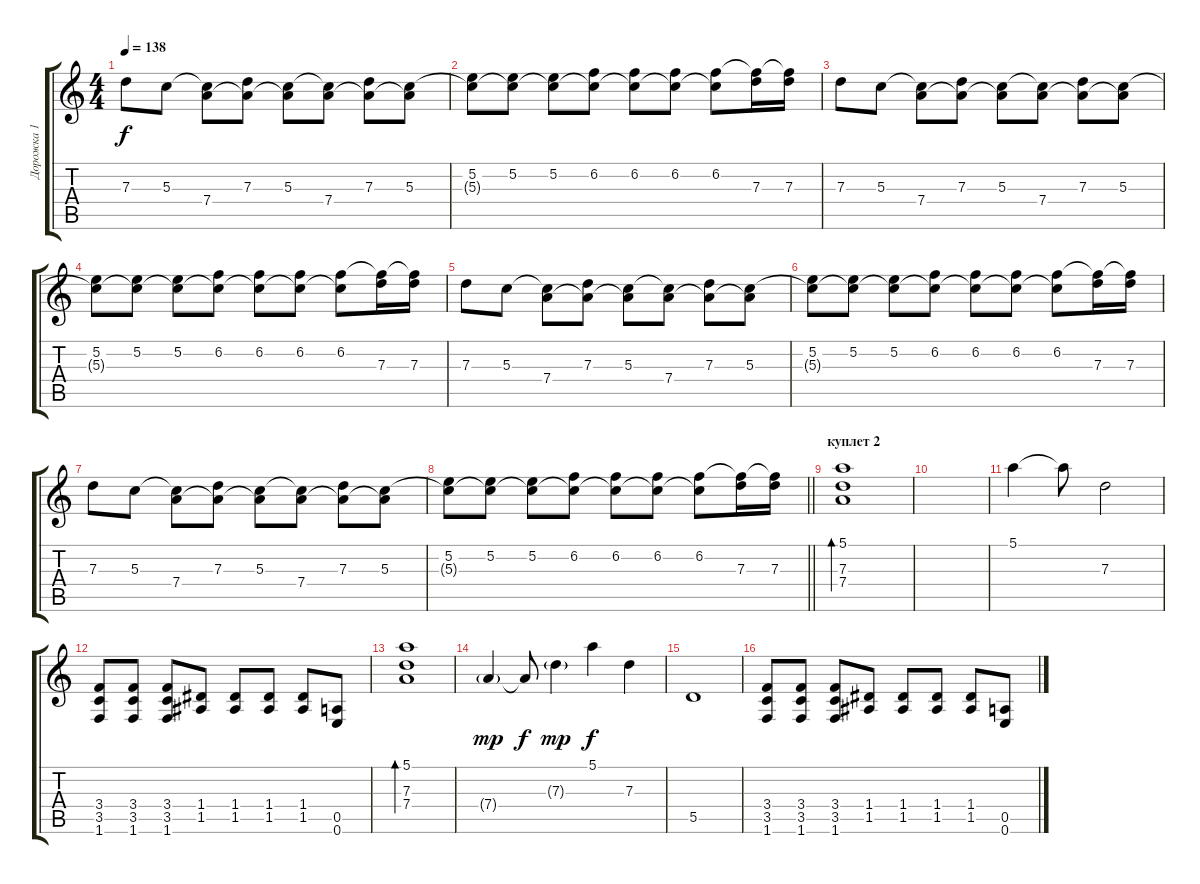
\track ("Дорожка 1" "Дорожка 1") {instrument acousticguitarsteel}
\staff {score tabs}
\tuning (E4 B3 G3 D3 A2 E2) {hide}
\ts (4 4)
\tempo 138
\clef g2
\ks c
7.3.8{dy f} 5.3.8 (5.3{t} 7.4).8 (7.3 7.4{t}).8 (5.3 7.4{t}).8 (5.3{t} 7.4).8 (7.3 7.4{t}).8 (5.3 7.4{t}).8 |
(5.2 5.3{t}).8 (5.2 5.3{t}).8 (5.2 5.3{t}).8 (6.2 5.3{t}).8 (6.2 5.3{t}).8 (6.2 5.3{t}).8 (6.2 5.3{t}).8 (6.2{t} 7.3).16 (6.2{t} 7.3).16 |
7.3.8 5.3.8 (5.3{t} 7.4).8 (7.3 7.4{t}).8 (5.3 7.4{t}).8 (5.3{t} 7.4).8 (7.3 7.4{t}).8 (5.3 7.4{t}).8 |
(5.2 5.3{t}).8 (5.2 5.3{t}).8 (5.2 5.3{t}).8 (6.2 5.3{t}).8 (6.2 5.3{t}).8 (6.2 5.3{t}).8 (6.2 5.3{t}).8 (6.2{t} 7.3).16 (6.2{t} 7.3).16 |
7.3.8 5.3.8 (5.3{t} 7.4).8 (7.3 7.4{t}).8 (5.3 7.4{t}).8 (5.3{t} 7.4).8 (7.3 7.4{t}).8 (5.3 7.4{t}).8 |
(5.2 5.3{t}).8 (5.2 5.3{t}).8 (5.2 5.3{t}).8 (6.2 5.3{t}).8 (6.2 5.3{t}).8 (6.2 5.3{t}).8 (6.2 5.3{t}).8 (6.2{t} 7.3).16 (6.2{t} 7.3).16 |
7.3.8 5.3.8 (5.3{t} 7.4).8 (7.3 7.4{t}).8 (5.3 7.4{t}).8 (5.3{t} 7.4).8 (7.3 7.4{t}).8 (5.3 7.4{t}).8 |
\barLineRight lightlight
(5.2 5.3{t}).8 (5.2 5.3{t}).8 (5.2 5.3{t}).8 (6.2 5.3{t}).8 (6.2 5.3{t}).8 (6.2 5.3{t}).8 (6.2 5.3{t}).8 (6.2{t} 7.3).16 (6.2{t} 7.3).16 |
\section ("" "куплет 2")
(5.1 7.3 7.4).1{bd 240 volume 10} |
|
5.1.4 5.1{t}.8 7.3.2 |
(3.4 3.5 1.6).8 (3.4 3.5 1.6).8 (3.4 3.5 1.6).8 (1.4 1.5).8 (1.4 1.5).8 (1.4 1.5).8 (1.4 1.5).8 (0.5 0.6).8 |
(5.1 7.3 7.4).1{bd 240} |
7.4{g}.4{dy mp} 7.4{t}.8{dy f} 7.3{g}.4{dy mp} 5.1.4{dy f} 7.3.4 |
5.5.1 |
(3.4 3.5 1.6).8 (3.4 3.5 1.6).8 (3.4 3.5 1.6).8 (1.4 1.5).8 (1.4 1.5).8 (1.4 1.5).8 (1.4 1.5).8 (0.5 0.6).8
